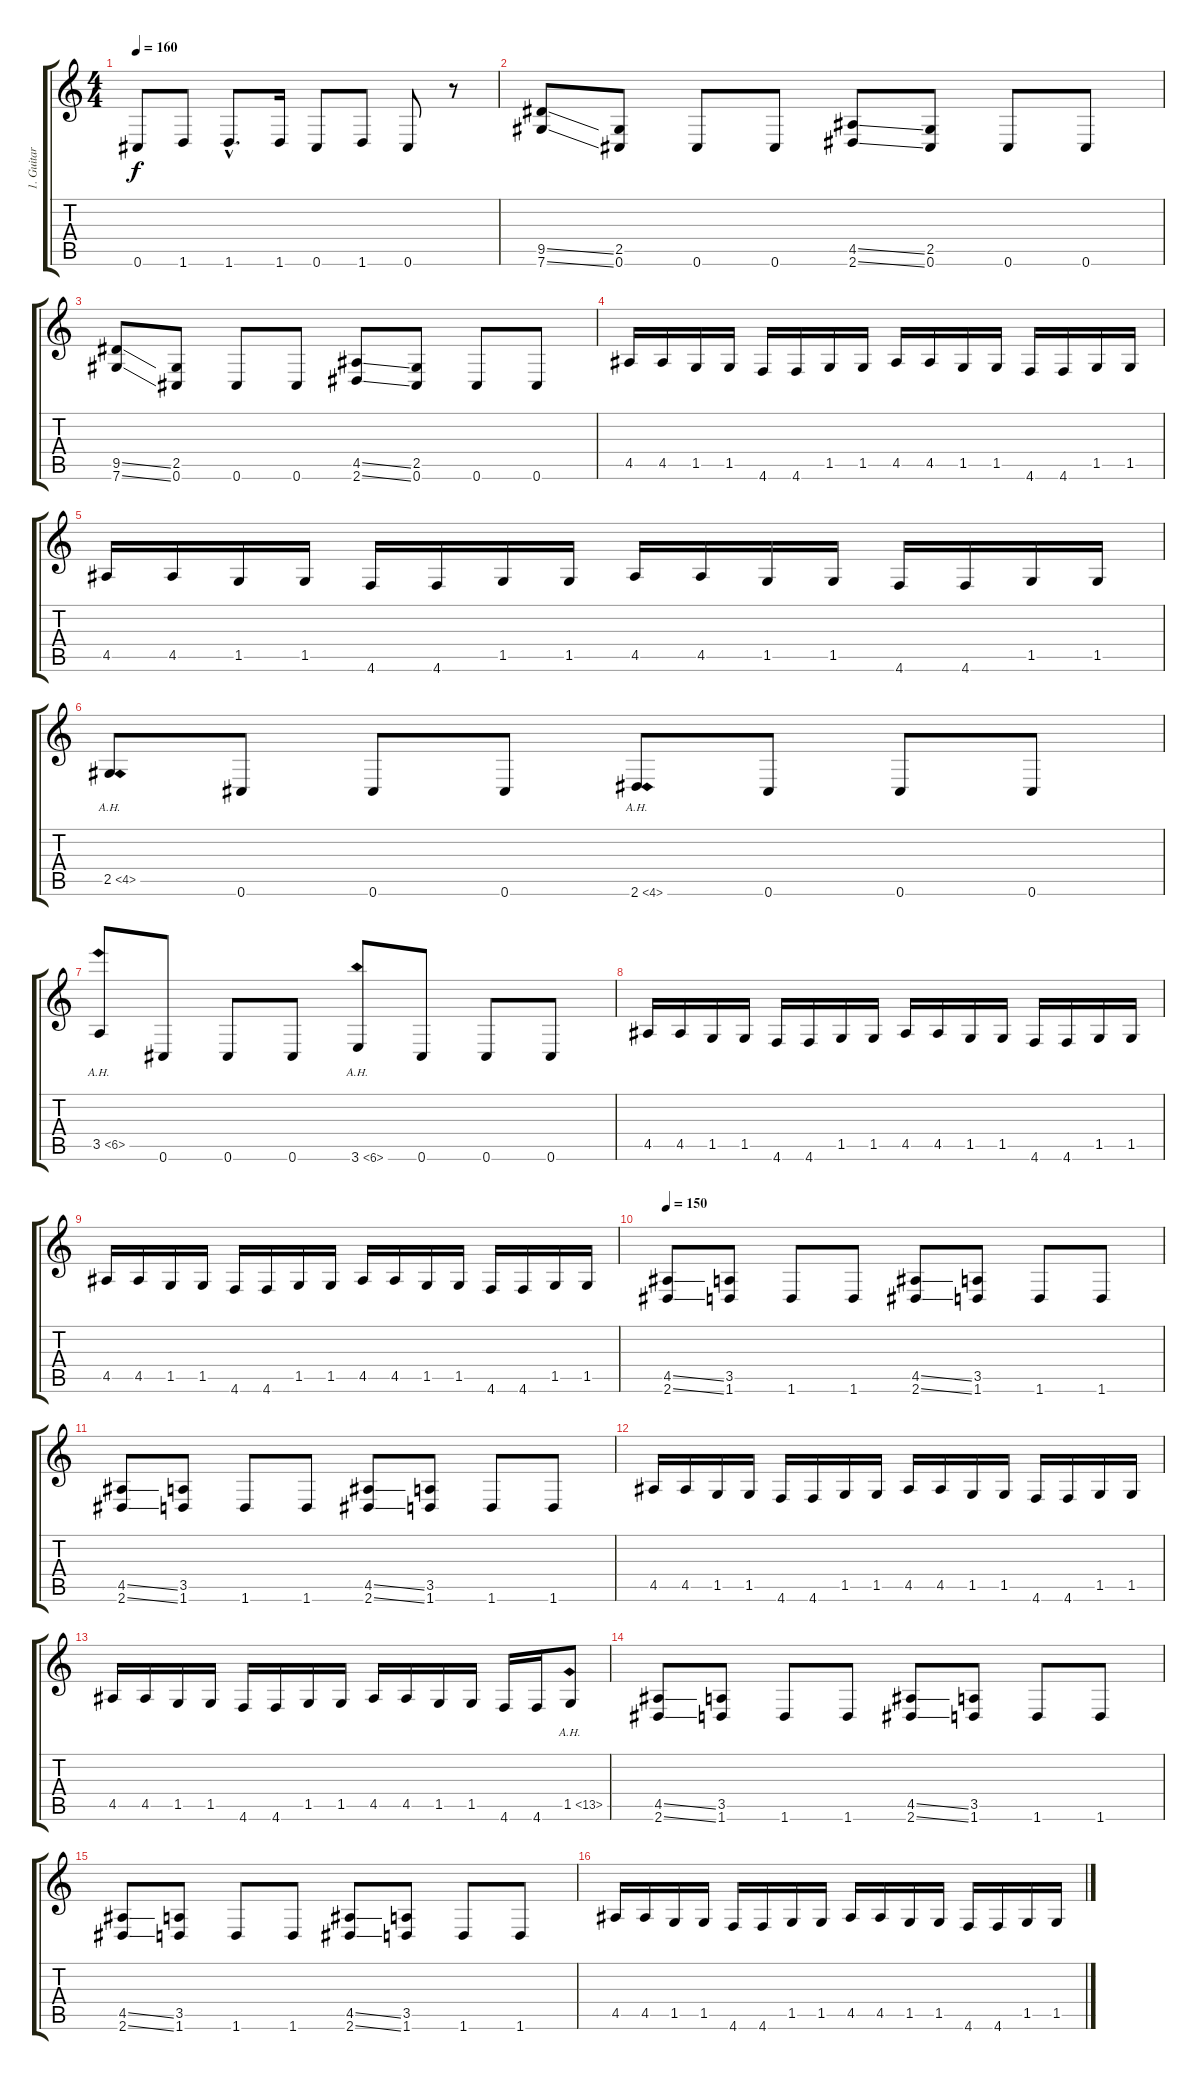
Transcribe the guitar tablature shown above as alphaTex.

\track ("1. Guitar" "1. Guitar") {instrument distortionguitar}
\staff {score tabs}
\tuning (Db4 Ab3 E3 B2 Gb2 Db2) {hide}
\ts (4 4)
\tempo 160
\clef g2
\ks c
0.6.8{dy f instrument distortionguitar} 1.6.8 1.6{hac}.8{d} 1.6.16 0.6.8 1.6.8 0.6.8 r.8 |
(9.5{ss} 7.6{ss}).8 (2.5 0.6).8 0.6.8 0.6.8 (4.5{ss} 2.6{ss}).8 (2.5 0.6).8 0.6.8 0.6.8 |
(9.5{ss} 7.6{ss}).8 (2.5 0.6).8 0.6.8 0.6.8 (4.5{ss} 2.6{ss}).8 (2.5 0.6).8 0.6.8 0.6.8 |
4.5.16 4.5.16 1.5.16 1.5.16 4.6.16 4.6.16 1.5.16 1.5.16 4.5.16 4.5.16 1.5.16 1.5.16 4.6.16 4.6.16 1.5.16 1.5.16 |
4.5.16 4.5.16 1.5.16 1.5.16 4.6.16 4.6.16 1.5.16 1.5.16 4.5.16 4.5.16 1.5.16 1.5.16 4.6.16 4.6.16 1.5.16 1.5.16 |
2.5{ah 2}.8 0.6.8 0.6.8 0.6.8 2.6{ah 2}.8 0.6.8 0.6.8 0.6.8 |
3.5{ah 3}.8 0.6.8 0.6.8 0.6.8 3.6{ah 3}.8 0.6.8 0.6.8 0.6.8 |
4.5.16 4.5.16 1.5.16 1.5.16 4.6.16 4.6.16 1.5.16 1.5.16 4.5.16 4.5.16 1.5.16 1.5.16 4.6.16 4.6.16 1.5.16 1.5.16 |
4.5.16 4.5.16 1.5.16 1.5.16 4.6.16 4.6.16 1.5.16 1.5.16 4.5.16 4.5.16 1.5.16 1.5.16 4.6.16 4.6.16 1.5.16 1.5.16 |
\tempo 150
(4.5{ss} 2.6{ss}).8 (3.5 1.6).8 1.6.8 1.6.8 (4.5{ss} 2.6{ss}).8 (3.5 1.6).8 1.6.8 1.6.8 |
(4.5{ss} 2.6{ss}).8 (3.5 1.6).8 1.6.8 1.6.8 (4.5{ss} 2.6{ss}).8 (3.5 1.6).8 1.6.8 1.6.8 |
4.5.16 4.5.16 1.5.16 1.5.16 4.6.16 4.6.16 1.5.16 1.5.16 4.5.16 4.5.16 1.5.16 1.5.16 4.6.16 4.6.16 1.5.16 1.5.16 |
4.5.16 4.5.16 1.5.16 1.5.16 4.6.16 4.6.16 1.5.16 1.5.16 4.5.16 4.5.16 1.5.16 1.5.16 4.6.16 4.6.16 1.5{ah 12}.8 |
(4.5{ss} 2.6{ss}).8 (3.5 1.6).8 1.6.8 1.6.8 (4.5{ss} 2.6{ss}).8 (3.5 1.6).8 1.6.8 1.6.8 |
(4.5{ss} 2.6{ss}).8 (3.5 1.6).8 1.6.8 1.6.8 (4.5{ss} 2.6{ss}).8 (3.5 1.6).8 1.6.8 1.6.8 |
4.5.16 4.5.16 1.5.16 1.5.16 4.6.16 4.6.16 1.5.16 1.5.16 4.5.16 4.5.16 1.5.16 1.5.16 4.6.16 4.6.16 1.5.16 1.5.16
